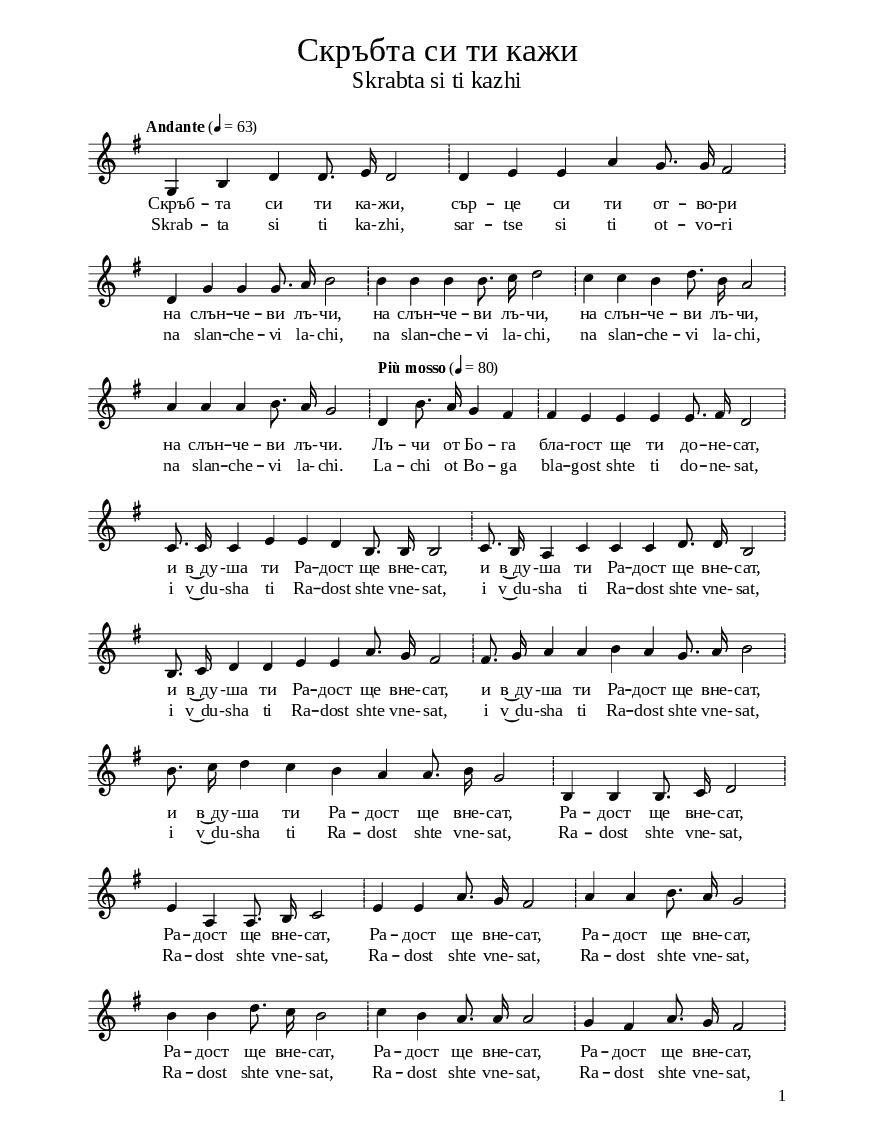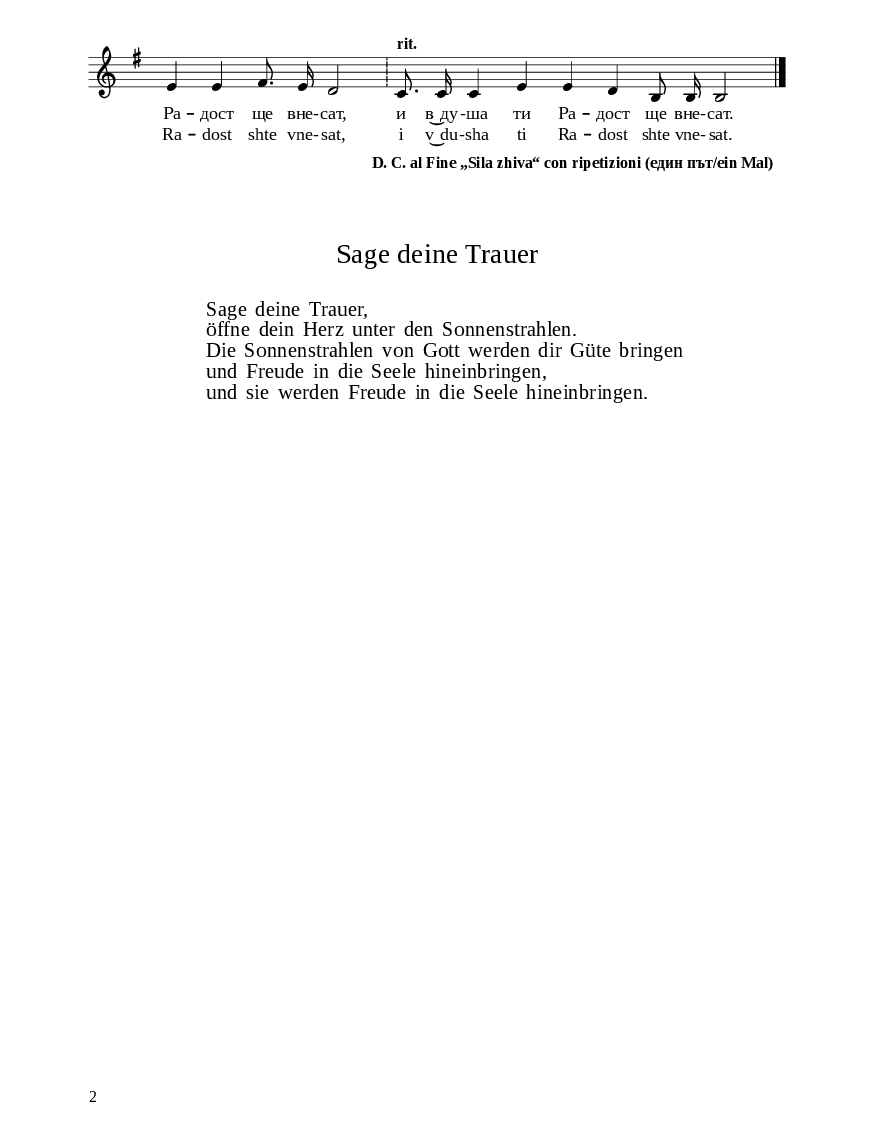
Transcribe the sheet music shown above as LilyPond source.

\version "2.24.0"

% include paper part and global functions
\include "include/globals.ily"

\bookpart {
  \label #'ref077
  \tocItem \markup "Скръбта си ти кажи – Skrabta si ti kazhi"
  \include "include/bookpart-paper.ily"
  \score {
    \include "include/score-layout.ily"

    \new Voice \relative c' {
      \clef treble
      \key g \major
      %\tempo "Moderato" 8 = 160
      \autoBeamOff
      \omit Score.TimeSignature
      \cadenzaOn % allows custom bar lines
      \tempoFunc "Andante" 4 "63"
      \autoBeamOff

      g4 b d d8. e16 d 2  \bar "!"  d4 e e a g8. g16 fis2 \bar  "!" \break
      d4 g g g8. a16 b2 \bar "!" b4 b b b8. c16 d2 \bar "!" c4 c b d8. b16 a2 \bar "!"  \break
      a4 a4 a4  b8. a16 g2 \bar "!"
      \tempoFunc "Più mosso" 4 "80"
      d4 b'8. a16 g4 fis4 \bar "!" fis4 e e e e8. fis16 d2  \bar "!"  \break
      c8. c16 c4 e e d b8. b16 b2 \bar "!" c8. b16 a4 c4 c4 c4 d8. d16 b2 \bar "!"  \break
      b8. c16 d4 d e e a8. g16 fis2 \bar "!" fis8. g16 a4 a4 b a g8.  a16 b2 \bar "!"  \break
      b8. c16 d4 c b a a8. b16 g2  \bar "!"  b,4 b b8.c16 d2 \bar "!"  \break
      e4 a, a8. b16 c2 \bar "!" e4 e4 a8. g16 fis2 \bar "!"  a4 a b8. a16 g2 \bar "!"  \break

      b4b d8. c16 b2  \bar "!" c4b a8. a16 a2  \bar "!"  g4 fis4 a8. g16 fis2 \bar "!"  \break

      e4 e fis8. e16 d2 \bar "!" \tempo "rit." c8. c16 c4 e4 e d b8 b16 b2 \bar "|."  \break


    }

    \addlyrics {
      Скръб -- та си ти "ка-"  -- жи,
      сър -- це си ти от -- во -- ри
      на слън -- че -- ви "лъ-" -- чи,
      на слън -- че -- ви "лъ-" -- чи,
      на слън -- че -- ви "лъ-" -- чи,
      на слън -- че -- ви "лъ-" -- чи.
      Лъ -- чи от Бо -- га
      бла -- гост ще ти до -- "не-" -- сат,
      и в~ду -- "-ша" ти Ра -- дост ще "вне-" -- сат,
      и в~ду -- "-ша" ти Ра -- дост ще "вне-" -- сат,
      и в~ду -- "-ша" ти Ра -- дост ще "вне-" -- сат,
      и в~ду -- "-ша" ти Ра -- дост ще "вне-" -- сат,
      и в~ду -- "-ша" ти Ра -- дост ще "вне-" -- сат,
      Ра -- дост ще "вне-" -- сат, Ра -- дост ще "вне-" -- сат,
      Ра -- дост ще "вне-" -- сат, Ра -- дост ще "вне-" -- сат,
      Ра -- дост ще "вне-" -- сат, Ра -- дост ще "вне-" -- сат,
      Ра -- дост ще "вне-" -- сат, Ра -- дост ще "вне-" -- сат,
      и в~ду -- "-ша" ти Ра -- дост ще "вне-" -- сат.}

      \addlyrics {
        Skrab -- ta si ti "ka-"  -- zhi,
        sar -- tse si ti ot -- vo -- ri
        na slan -- che -- vi "la-" -- chi,
        na slan -- che -- vi "la-" -- chi,
        na slan -- che -- vi "la-" -- chi,
        na slan -- che -- vi "la-" -- chi.
        La -- chi ot Bo -- ga
        bla -- gost shte ti do -- "ne-" -- sat,
        i v~du -- "-sha" ti Ra -- dost shte "vne-" -- sat,
        i v~du -- "-sha" ti Ra -- dost shte "vne-" -- sat,
        i v~du -- "-sha" ti Ra -- dost shte "vne-" -- sat,
        i v~du -- "-sha" ti Ra -- dost shte "vne-" -- sat,
        i v~du -- "-sha" ti Ra -- dost shte "vne-" -- sat,
        Ra -- dost shte "vne-" -- sat, Ra -- dost shte "vne-" -- sat,
        Ra -- dost shte "vne-" -- sat, Ra -- dost shte "vne-" -- sat,
        Ra -- dost shte "vne-" -- sat, Ra -- dost shte "vne-" -- sat,
        Ra -- dost shte "vne-" -- sat, Ra -- dost shte "vne-" -- sat,
        i v~du -- "-sha" ti Ra -- dost shte "vne-" -- sat.
        }

        \header {
          title = \titleFunc "Скръбта си ти кажи" "Skrabta si ti kazhi"
        }

        \midi{}

      } % score

     
      \markup \dc-one "D. C. al Fine „Sila zhiva“ con ripetizioni (един път/ein Mal)"

       \markup \empty-two
 
      % include foreign translation(s) of the song
      \version "2.22.1"

\markup \fill-line { \fontsize #deTitleFontSize "Sage deine Trauer" }
\markup \null
\markup \null
\markup \fontsize #deCoupletFontSize {
  \hspace #10
  \override #`(baseline-skip . ,deCoupletBaselineSkip)

  \column {
     \line { " " }      
     \line { " " Sage deine Trauer, }
           \line { " "  öffne dein Herz unter den Sonnenstrahlen.}

\line { " " Die Sonnenstrahlen von Gott werden dir Güte bringen}
        \line { " "und Freude in die Seele hineinbringen,}

\line { " " und sie werden Freude in die Seele hineinbringen.}
      
       
    }
    
    
}


    } % bookpart
